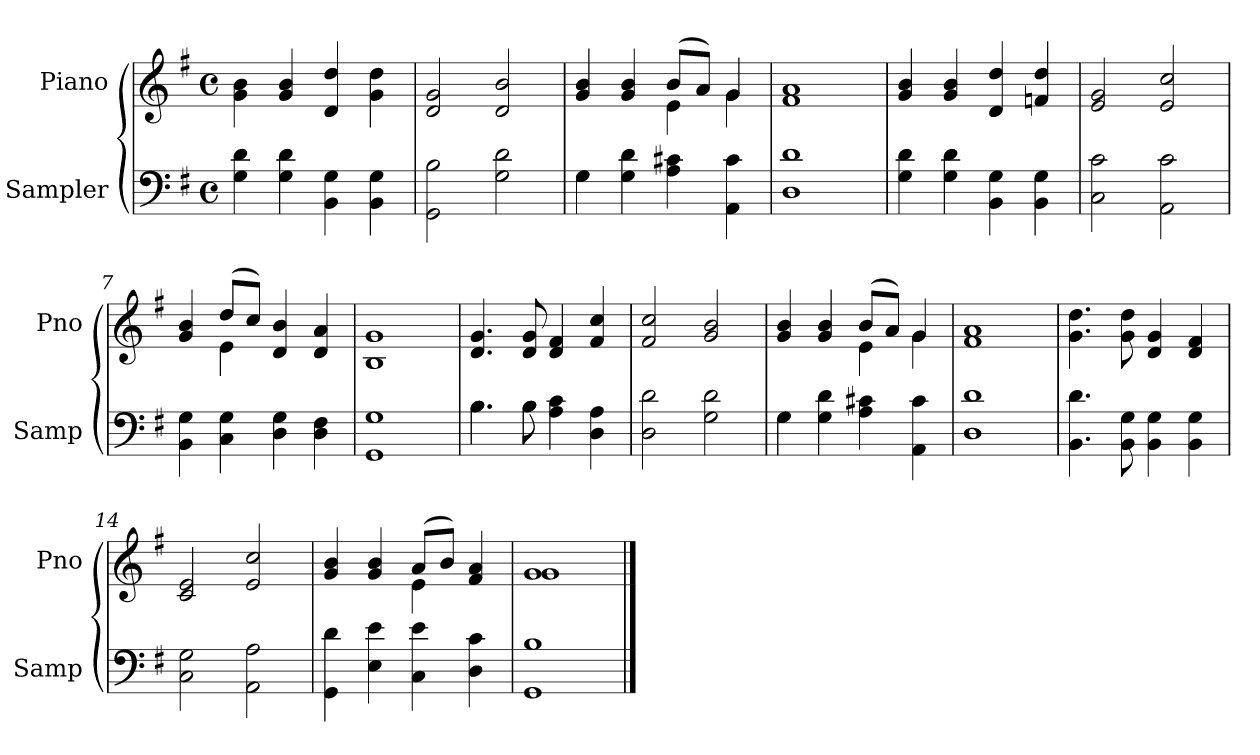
**kern	**kern
*part2	*part1
*staff2	*staff1
*I"Sampler	*I"Piano
*I'Samp	*I'Pno
*clefF4	*clefG2
*k[f#]	*k[f#]
*G:	*G:
*M4/4	*M4/4
*met(c)	*met(c)
=1	=1
4G 4d	4g\ 4b\
4G 4d	4g 4b
4BB 4G	4d 4dd
4BB 4G	4g 4dd
=2	=2
2GG 2B	2d 2g
2G 2d	2d 2b
=3	=3
*^	*^
4G\	4G	4g 4b	2ryy
4G 4d	2.ryy	4g 4b	.
4A 4c#X	.	(8b/L	4e
.	.	8a/J)	.
4AA 4c#	.	4g/	4g
*v	*v	*	*
*	*v	*v
=4	=4
1D 1d	1f# 1a
=5	=5
4G 4d	4g 4b
4G 4d	4g 4b
4BB 4G	4d 4dd
4BB 4G	4fn 4dd
=6	=6
2C 2c	2e 2g
2AA 2c	2e 2cc
=7	=7
*	*^
4BB 4G	4g 4b	4ryy
4C 4G	(8dd/L	4e
.	8cc/J)	.
4D 4G	4d 4b	2ryy
4D 4F#	4d 4a	.
*	*v	*v
=8	=8
1GG 1G	1B 1g
=9	=9
*^	*
4.B\	4.B	4.d 4.g
8B\	8B	8d 8g
4A 4c	2ryy	4d 4f#
4D 4A	.	4f# 4cc
*v	*v	*
=10	=10
2D 2d	2f# 2cc
2G 2d	2g 2b
=11	=11
*^	*^
4G\	4G	4g 4b	2ryy
4G 4d	2.ryy	4g 4b	.
4A 4c#X	.	(8b/L	4e
.	.	8a/J)	.
4AA 4c#	.	4g/	4g
*v	*v	*	*
*	*v	*v
=12	=12
1D 1d	1f# 1a
=13	=13
4.BB 4.d	4.g 4.dd
8BB 8G	8g 8dd
4BB 4G	4d 4g
4BB 4G	4d 4f#
=14	=14
2C 2G	2c 2e
2AA 2A	2e 2cc
=15	=15
*	*^
4GG 4d	4g 4b	2ryy
4E 4e	4g 4b	.
4C 4e	(8a/L	4e
.	8b/J)	.
4D 4c	4f# 4a	4ryy
=16	=16	=16
1GG 1B	1g\	1g
*	*v	*v
==	==
*-	*-
